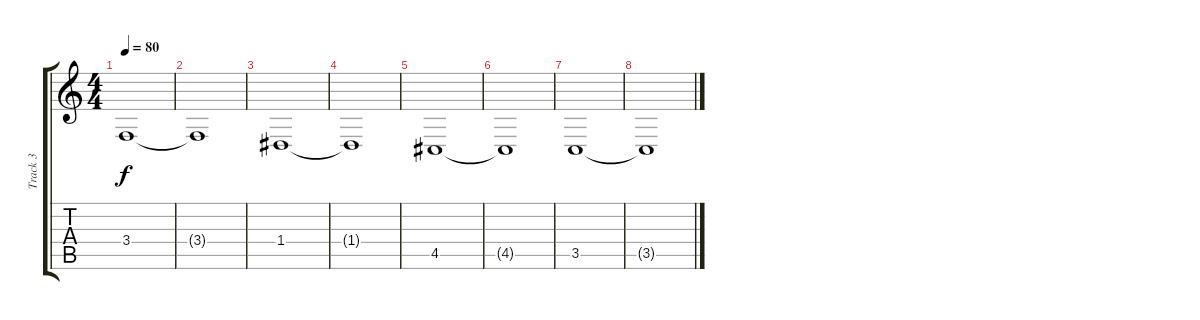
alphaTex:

\track ("Track 3" "Track 3") {instrument stringensemble1}
\staff {score tabs}
\tuning (E4 B3 G3 D3 A2 E2) {hide}
\ts (4 4)
\section ("" "")
\tempo 80
\clef g2
\ks c
3.4.1{dy f volume 7} |
3.4{t}.1 |
1.4.1 |
1.4{t}.1 |
4.5.1{volume 0} |
4.5{t}.1 |
3.5.1 |
3.5{t}.1
